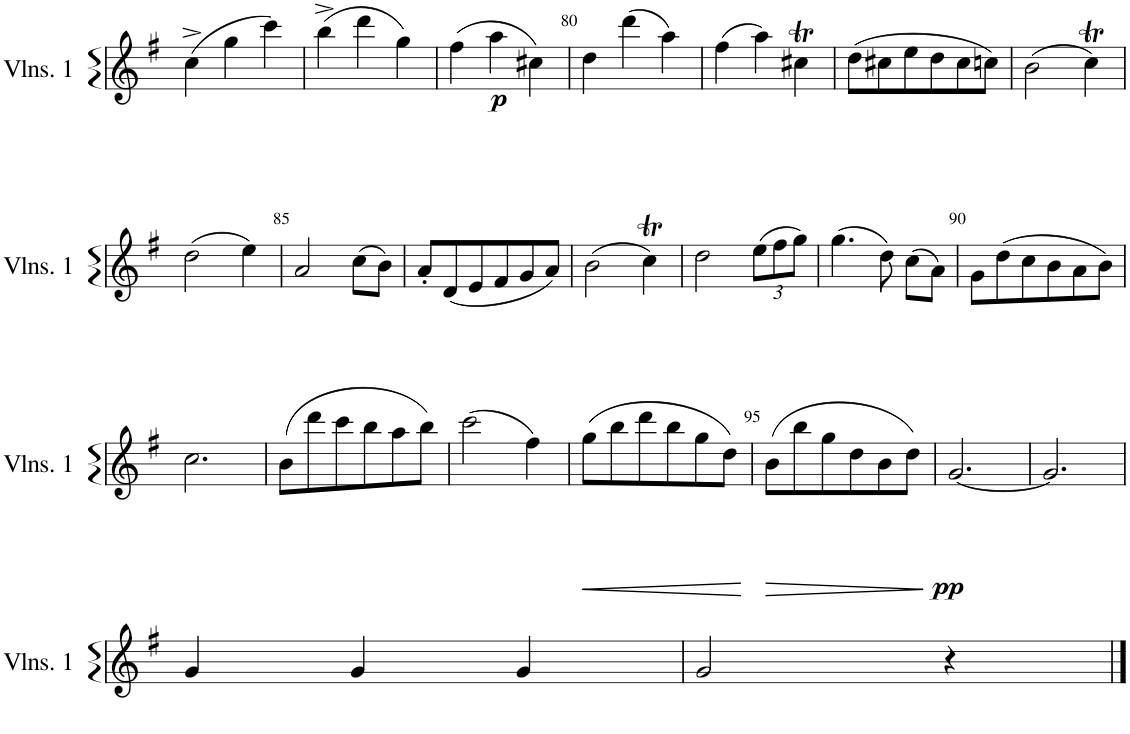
**kern	**dynam
*part1	*part1
*staff1	*staff1
*I"Violins 1	*
*I'Vlns. 1	*
!!LO:PB:g=z
*clefG2	*
*k[f#]	*
*M3/4	*
=77	=77
(4cc^\	.
4gg\	.
4ccc\)	.
=78	=78
(4bb^\	.
4ddd\	.
4gg\)	.
=79	=79
!	!LO:DY:b
(4ff#\	p
4aa\	.
4cc#X\)	.
=80	=80
4dd\	.
(4ddd\	.
4aa\)	.
=81	=81
(4ff#\	.
4aa\)	.
4cc#Xt\	.
=82	=82
(8dd\L	.
8cc#X\	.
8ee\	.
8dd\	.
8cc#\	.
8ccn\J)	.
=83	=83
(2b\	.
4ccT\)	.
!!LO:LB:g=z
=84	=84
(2dd\	.
4ee\)	.
=85	=85
2a/	.
(8cc\L	.
8b\J)	.
=86	=86
8a'/L	.
(8d/	.
8e/	.
8f#/	.
8g/	.
8a/J)	.
=87	=87
(2b\	.
4ccT\)	.
=88	=88
2dd\	.
*Xbrackettup	*
(12ee\L	.
12ff#\	.
12gg\J)	.
=89	=89
(4.gg\	.
8dd\)	.
(8cc\L	.
8a\J)	.
=90	=90
8g\L	.
(8dd\	.
8cc\	.
8b\	.
8a\	.
8b\J)	.
!!LO:LB:g=z
=91	=91
2.cc\	.
=92	=92
(8b\L	.
8ddd\	.
8ccc\	.
8bb\	.
8aa\	.
8bb\J)	.
=93	=93
(2ccc\	.
4ff#\)	.
=94	=94
!	!LO:HP:b
(8gg\L	<
8bb\	.
8ddd\	.
8bb\	.
8gg\	.
8dd\J)	.
.	[
=95	=95
!	!LO:HP:b
(8b\L	>
8bb\	.
8gg\	.
8dd\	.
8b\	.
8dd\J)	.
.	]
=96	=96
!	!LO:DY:b
[2.g/	pp
=97	=97
2.g/]	.
!!LO:LB:g=z
=98	=98
4g/	.
4g/	.
4g/	.
=99	=99
2g/	.
4r	.
==	==
*-	*-
